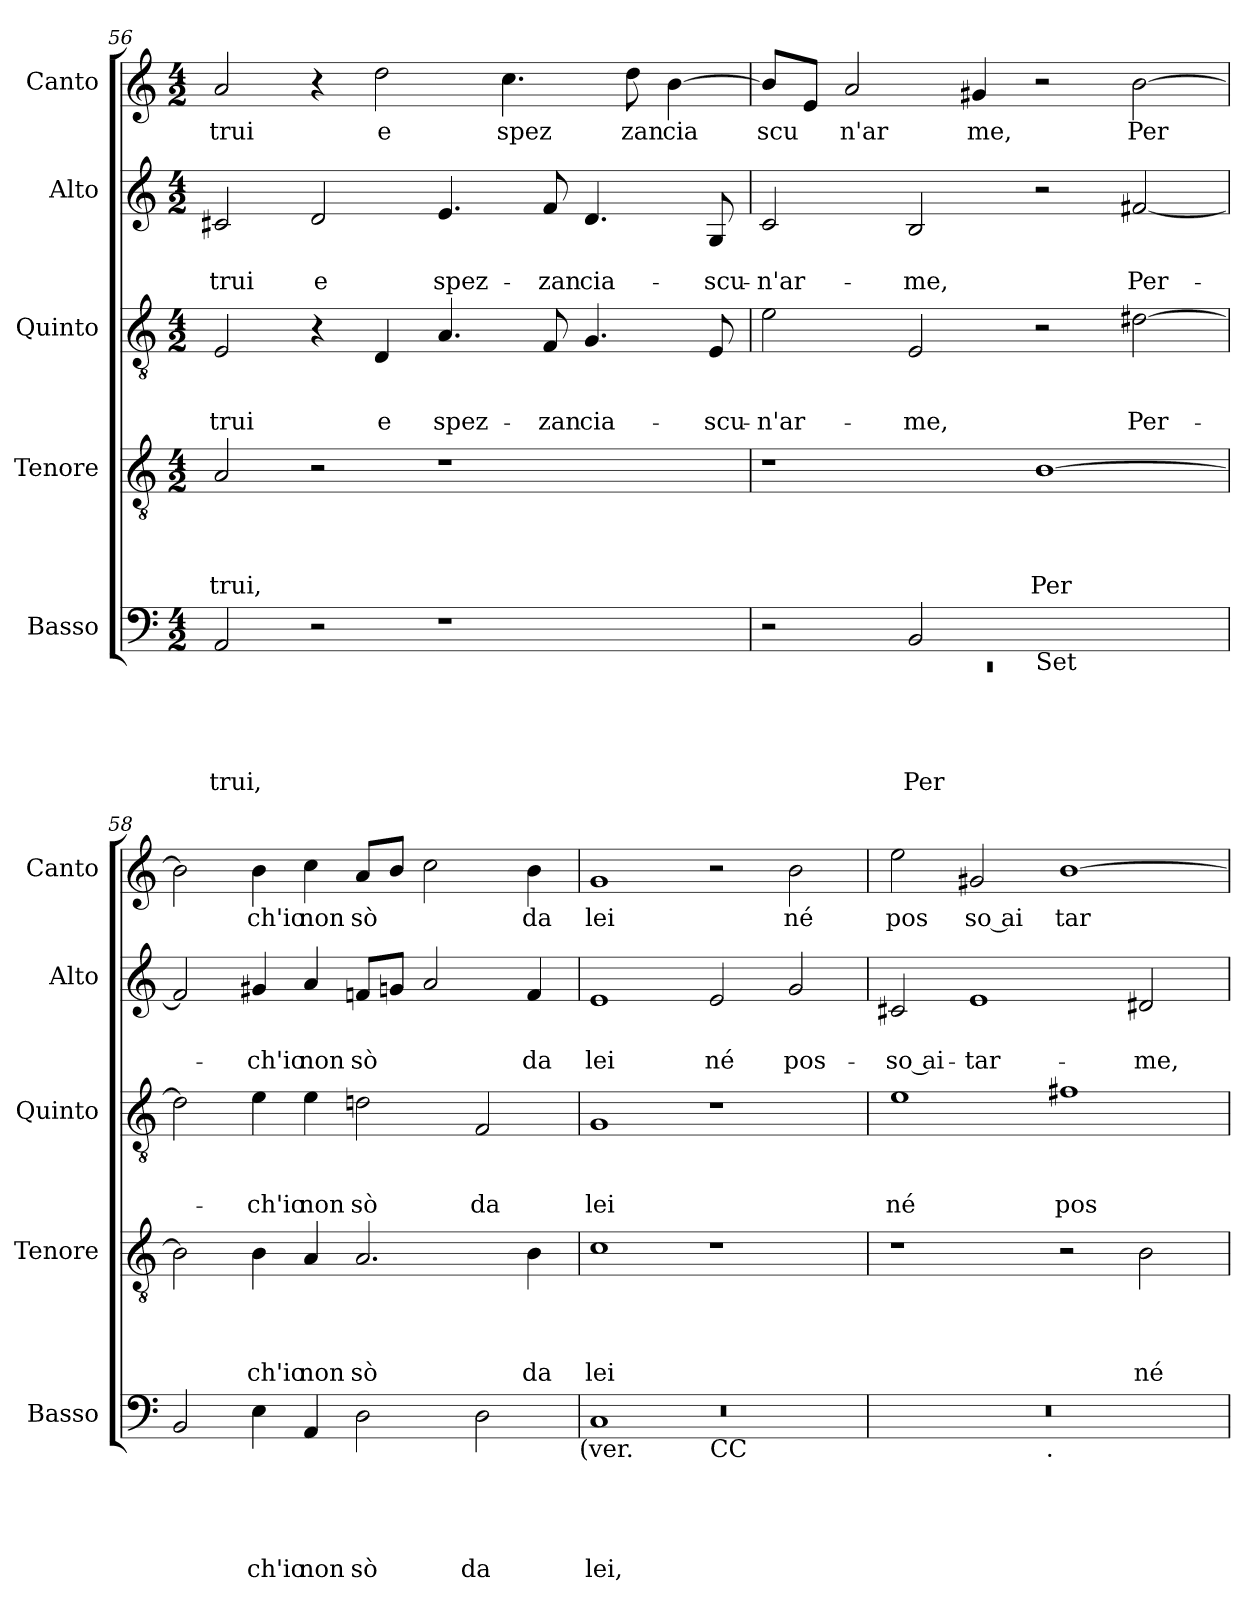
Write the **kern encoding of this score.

**kern	**text	**text	**text	**text	**text	**kern	**text	**text	**text	**text	**kern	**text	**text	**text	**kern	**text	**text	**kern	**text
*part5	*part5	*part5	*part5	*part5	*part5	*part4	*part4	*part4	*part4	*part4	*part3	*part3	*part3	*part3	*part2	*part2	*part2	*part1	*part1
*staff5	*staff5	*staff5	*staff5	*staff5	*staff5	*staff4	*staff4	*staff4	*staff4	*staff4	*staff3	*staff3	*staff3	*staff3	*staff2	*staff2	*staff2	*staff1	*staff1
*I"Basso	*	*	*	*	*	*I"Tenore	*	*	*	*	*I"Quinto	*	*	*	*I"Alto	*	*	*I"Canto	*
*I'Basso	*	*	*	*	*	*I'Tenore	*	*	*	*	*I'Quinto	*	*	*	*I'Alto	*	*	*I'Canto	*
!!LO:LB:g=z
*clefF4	*	*	*	*	*	*clefGv2	*	*	*	*	*clefGv2	*	*	*	*clefG2	*	*	*clefG2	*
*k[]	*	*	*	*	*	*k[]	*	*	*	*	*k[]	*	*	*	*k[]	*	*	*k[]	*
*C:	*	*	*	*	*	*C:	*	*	*	*	*C:	*	*	*	*C:	*	*	*C:	*
*M4/2	*	*	*	*	*	*M4/2	*	*	*	*	*M4/2	*	*	*	*M4/2	*	*	*M4/2	*
=56	=56	=56	=56	=56	=56	=56	=56	=56	=56	=56	=56	=56	=56	=56	=56	=56	=56	=56	=56
!	!	!	!	!	!LO:LY:b	!	!	!	!	!LO:LY:b	!	!	!	!LO:LY:b	!	!	!LO:LY:b	!	!LO:LY:b
2AA/	.	.	.	.	trui,	2A/	.	.	.	-trui,	2E/	.	.	trui	2c#X/	.	-trui	2a/	trui
!	!	!	!	!	!	!	!	!	!	!	!	!	!	!	!	!	!LO:LY:b	!	!
2r	.	.	.	.	.	2r	.	.	.	.	4r	.	.	.	2d/	.	e	4r	.
!	!	!	!	!	!	!	!	!	!	!	!	!	!	!LO:LY:b	!	!	!	!	!LO:LY:b
.	.	.	.	.	.	.	.	.	.	.	4D/	.	.	e	.	.	.	2dd\	e
!	!	!	!	!	!	!	!	!	!	!	!	!	!	!LO:LY:b	!	!	!LO:LY:b	!	!
1r	.	.	.	.	.	1r	.	.	.	.	4.A/	.	.	spez-	4.e/	.	spez-	.	.
!	!	!	!	!	!	!	!	!	!	!	!	!	!	!	!	!	!	!	!LO:LY:b
.	.	.	.	.	.	.	.	.	.	.	.	.	.	.	.	.	.	4.cc\	spez
!	!	!	!	!	!	!	!	!	!	!	!	!	!	!LO:LY:b	!	!	!LO:LY:b	!	!
.	.	.	.	.	.	.	.	.	.	.	8F/	.	.	-zan	8f/	.	-zan	.	.
!	!	!	!	!	!	!	!	!	!	!	!	!	!	!LO:LY:b	!	!	!LO:LY:b	!	!
.	.	.	.	.	.	.	.	.	.	.	4.G/	.	.	cia-	4.d/	.	cia-	.	.
!	!	!	!	!	!	!	!	!	!	!	!	!	!	!	!	!	!	!	!LO:LY:b
.	.	.	.	.	.	.	.	.	.	.	.	.	.	.	.	.	.	8dd\	zan
!	!	!	!	!	!	!	!	!	!	!	!	!	!	!	!	!	!	!	!LO:LY:b
.	.	.	.	.	.	.	.	.	.	.	.	.	.	.	.	.	.	[>4b\	cia
!	!	!	!	!	!	!	!	!	!	!	!	!	!	!LO:LY:b	!	!	!LO:LY:b	!	!
.	.	.	.	.	.	.	.	.	.	.	8E/	.	.	-scu-	8G/	.	-scu-	.	.
=57	=57	=57	=57	=57	=57	=57	=57	=57	=57	=57	=57	=57	=57	=57	=57	=57	=57	=57	=57
*^	*	*	*	*	*	*	*	*	*	*	*	*	*	*	*	*	*	*	*
!	!LO:N:vis=1	!	!	!	!	!	!	!	!	!	!	!	!	!	!LO:LY:b	!	!	!LO:LY:b	!	!LO:LY:b
*	*^	*	*	*	*	*	*	*	*	*	*	*	*	*	*	*	*	*	*	*
0ryy	0rEE	2r	.	.	.	.	.	1r	.	.	.	.	2e\	.	.	-n'ar-	2c/	.	-n'ar-	8b/L]	scu
.	.	.	.	.	.	.	.	.	.	.	.	.	.	.	.	.	.	.	.	8e/J	.
!	!	!	!	!	!	!	!	!	!	!	!	!	!	!	!	!	!	!	!	!	!LO:LY:b
.	.	.	.	.	.	.	.	.	.	.	.	.	.	.	.	.	.	.	.	2a/	n'ar
!	!	!	!	!	!	!	!LO:LY:b	!	!	!	!	!	!	!	!	!LO:LY:b	!	!	!LO:LY:b	!	!
.	.	2BB/	.	.	.	.	Per	.	.	.	.	.	2E/	.	.	-me,	2B/	.	-me,	.	.
!	!	!	!	!	!	!	!	!	!	!	!	!	!	!	!	!	!	!	!	!	!LO:LY:b
.	.	.	.	.	.	.	.	.	.	.	.	.	.	.	.	.	.	.	.	4g#X/	me,
!	!	!LO:TX:b:t=Set	!	!	!	!	!	!	!	!	!	!	!	!	!	!	!	!	!	!	!
!	!	!	!	!	!	!	!	!	!	!	!	!LO:LY:b	!	!	!	!	!	!	!	!	!
.	.	1ryy	.	.	.	.	.	[>1B	.	.	.	Per	2r	.	.	.	2r	.	.	2r	.
!	!	!	!	!	!	!	!	!	!	!	!	!	!	!	!	!LO:LY:b	!	!	!LO:LY:b	!	!LO:LY:b
.	.	.	.	.	.	.	.	.	.	.	.	.	[>2d#X\	.	.	Per-	[<2f#X/	.	Per-	[>2b\	Per
*v	*v	*v	*	*	*	*	*	*	*	*	*	*	*	*	*	*	*	*	*	*	*
=58	=58	=58	=58	=58	=58	=58	=58	=58	=58	=58	=58	=58	=58	=58	=58	=58	=58	=58	=58
2BB/	.	.	.	.	.	2B\]	.	.	.	.	2d#\]	.	.	.	2f#/]	.	.	2b\]	.
!	!	!	!	!	!LO:LY:b	!	!	!	!	!LO:LY:b	!	!	!	!LO:LY:b	!	!	!LO:LY:b	!	!LO:LY:b
4E\	.	.	.	.	ch'io	4B\	.	.	.	ch'io	4e\	.	.	-ch'io	4g#X/	.	-ch'io	4b\	ch'io
!	!	!	!	!	!LO:LY:b	!	!	!	!	!LO:LY:b	!	!	!	!LO:LY:b	!	!	!LO:LY:b	!	!LO:LY:b
4AA/	.	.	.	.	non	4A/	.	.	.	non	4e\	.	.	non	4a/	.	non	4cc\	non
!	!	!	!	!	!LO:LY:b	!	!	!	!	!LO:LY:b	!	!	!	!LO:LY:b	!	!	!LO:LY:b	!	!LO:LY:b
2D\	.	.	.	.	sò	2.A/	.	.	.	sò	2dn\	.	.	sò	8fn/L	.	sò	8a/L	sò
.	.	.	.	.	.	.	.	.	.	.	.	.	.	.	8gn/J	.	.	8b/J	.
.	.	.	.	.	.	.	.	.	.	.	.	.	.	.	2a/	.	.	2cc\	.
!	!	!	!	!	!LO:LY:b	!	!	!	!	!	!	!	!	!LO:LY:b	!	!	!	!	!
2D\	.	.	.	.	da	.	.	.	.	.	2F/	.	.	da	.	.	.	.	.
!	!	!	!	!	!	!	!	!	!	!LO:LY:b	!	!	!	!	!	!	!LO:LY:b	!	!LO:LY:b
.	.	.	.	.	.	4B\	.	.	.	da	.	.	.	.	4f/	.	da	4b\	da
!LO:TX:b:t=(ver.	!	!	!	!	!	!	!	!	!	!	!	!	!	!	!	!	!	!	!
=59	=59	=59	=59	=59	=59	=59	=59	=59	=59	=59	=59	=59	=59	=59	=59	=59	=59	=59	=59
*^	*	*	*	*	*	*	*	*	*	*	*	*	*	*	*	*	*	*	*
*	*^	*	*	*	*	*	*	*	*	*	*	*	*	*	*	*	*	*	*	*
!	!	!LO:N:vis=1	!	!	!	!	!LO:LY:b	!	!	!	!	!LO:LY:b	!	!	!	!LO:LY:b	!	!	!LO:LY:b	!	!LO:LY:b
0ryy	1C	0r	.	.	.	.	lei,	1c	.	.	.	lei	1G	.	.	lei	1e	.	lei	1g	lei
!	!LO:TX:b:t=CC	!	!	!	!	!	!	!	!	!	!	!	!	!	!	!	!	!	!	!	!
!	!	!	!	!	!	!	!	!	!	!	!	!	!	!	!	!	!	!	!LO:LY:b	!	!
.	1ryy	.	.	.	.	.	.	1r	.	.	.	.	1r	.	.	.	2e/	.	né	2r	.
!	!	!	!	!	!	!	!	!	!	!	!	!	!	!	!	!	!	!	!LO:LY:b	!	!LO:LY:b
.	.	.	.	.	.	.	.	.	.	.	.	.	.	.	.	.	2g/	.	pos-	2b\	né
*v	*v	*v	*	*	*	*	*	*	*	*	*	*	*	*	*	*	*	*	*	*	*
=60	=60	=60	=60	=60	=60	=60	=60	=60	=60	=60	=60	=60	=60	=60	=60	=60	=60	=60	=60
!	!	!	!	!	!	!	!	!	!	!	!	!	!	!LO:LY:b	!	!	!LO:LY:b:rj	!	!LO:LY:b
*^	*	*	*	*	*	*	*	*	*	*	*	*	*	*	*	*	*	*	*
0r	2ryy	.	.	.	.	.	1r	.	.	.	.	1e	.	.	né	2c#X/	.	-so ai-	2ee\	pos
!	!	!	!	!	!	!	!	!	!	!	!	!	!	!	!	!	!	!LO:LY:b	!	!LO:LY:b:rj
.	4...ryy	.	.	.	.	.	.	.	.	.	.	.	.	.	.	1e	.	-tar-	2g#X/	so ai
!	!LO:TX:b:t=.	!	!	!	!	!	!	!	!	!	!	!	!	!	!	!	!	!	!	!
.	1ryy	.	.	.	.	.	.	.	.	.	.	.	.	.	.	.	.	.	.	.
!	!	!	!	!	!	!	!	!	!	!	!	!	!	!	!LO:LY:b	!	!	!	!	!LO:LY:b
.	.	.	.	.	.	.	2r	.	.	.	.	1f#X	.	.	pos-	.	.	.	[>1b	tar
!	!	!	!	!	!	!	!	!	!	!	!LO:LY:b	!	!	!	!	!	!	!LO:LY:b	!	!
.	.	.	.	.	.	.	2B\	.	.	.	né	.	.	.	.	2d#X/	.	-me,	.	.
.	32ryy	.	.	.	.	.	.	.	.	.	.	.	.	.	.	.	.	.	.	.
*v	*v	*	*	*	*	*	*	*	*	*	*	*	*	*	*	*	*	*	*	*
=	=	=	=	=	=	=	=	=	=	=	=	=	=	=	=	=	=	=	=
*-	*-	*-	*-	*-	*-	*-	*-	*-	*-	*-	*-	*-	*-	*-	*-	*-	*-	*-	*-
